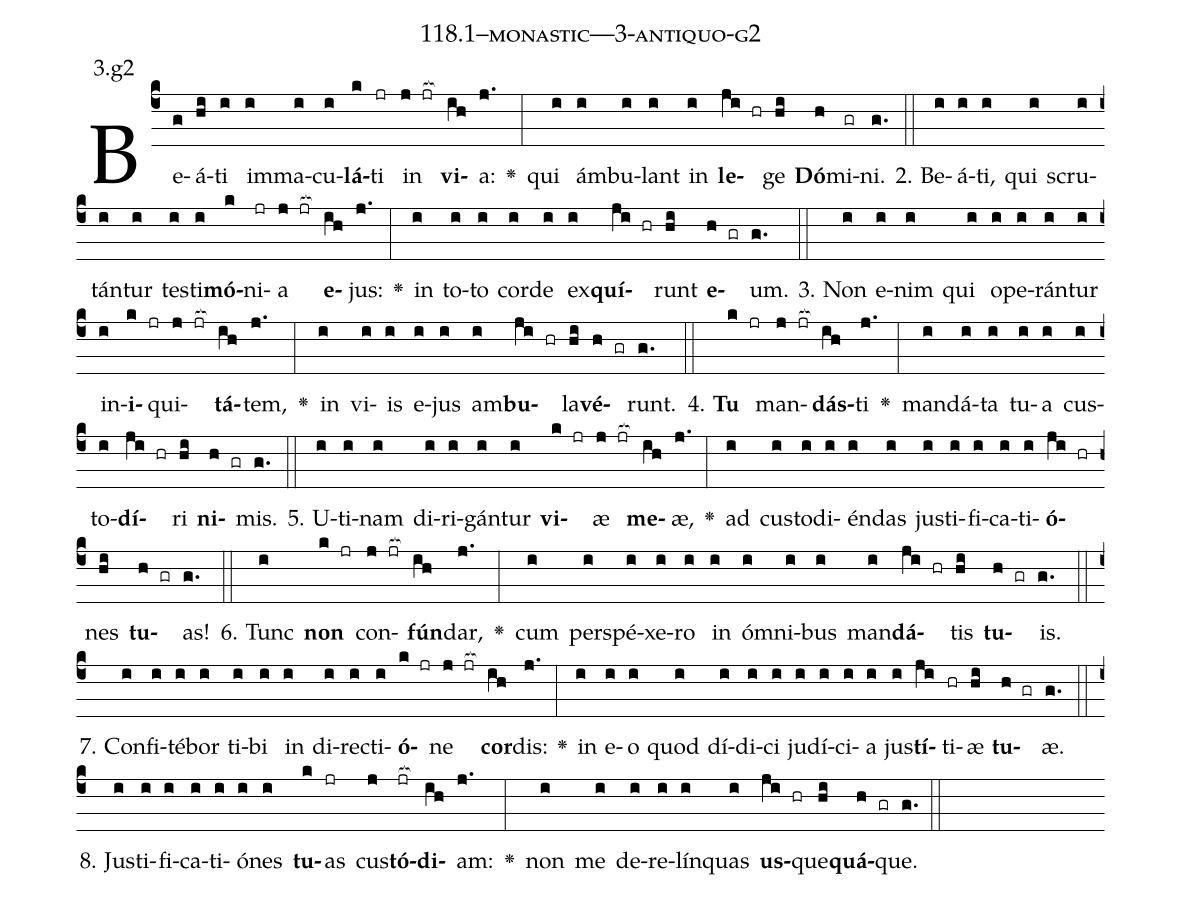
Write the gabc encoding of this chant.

name: 118.1--monastic---3-antiquo-g2;
annotation: 3.g2;
%%
(c4)Be(g)á(hi)ti(i) im(i)ma(i)cu(i)<b>lá</b>(k)ti(jr) in(j jr[ocb:1{]) <b>vi</b>(ih[ocb:0}])a:(j.) <v>\greheightstar</v>(:) qui(i) ám(i)bu(i)lant(i) in(i) <b>le</b>(ji hr)ge(hi) <b>Dó</b>(h)mi(gr)ni.(g.) (::)
2. Be(i)á(i)ti,(i) qui(i) scru(i)tán(i)tur(i) tes(i)ti(i)<b>mó</b>(k)ni(jr)a(j jr[ocb:1{]) <b>e</b>(ih[ocb:0}])jus:(j.) <v>\greheightstar</v>(:) in(i) to(i)to(i) cor(i)de(i) ex(i)<b>quí</b>(ji hr)runt(hi) <b>e</b>(h gr)um.(g.) (::)
3. Non(i) e(i)nim(i) qui(i) o(i)pe(i)rán(i)tur(i) in(i)<b>i</b>(k jr)qui(j jr[ocb:1{])<b>tá</b>(ih[ocb:0}])tem,(j.) <v>\greheightstar</v>(:) in(i) vi(i)is(i) e(i)jus(i) am(i)<b>bu</b>(ji hr)la(hi)<b>vé</b>(h gr)runt.(g.) (::)
4. <b>Tu</b>(k jr) man(j jr[ocb:1{])<b>dás</b>(ih[ocb:0}])ti(j.) <v>\greheightstar</v>(:) man(i)dá(i)ta(i) tu(i)a(i) cus(i)to(i)<b>dí</b>(ji hr)ri(hi) <b>ni</b>(h gr)mis.(g.) (::)
5. U(i)ti(i)nam(i) di(i)ri(i)gán(i)tur(i) <b>vi</b>(k jr)æ(j jr[ocb:1{]) <b>me</b>(ih[ocb:0}])æ,(j.) <v>\greheightstar</v>(:) ad(i) cus(i)to(i)di(i)én(i)das(i) jus(i)ti(i)fi(i)ca(i)ti(i)<b>ó</b>(ji hr)nes(hi) <b>tu</b>(h gr)as!(g.) (::)
6. Tunc(i) <b>non</b>(k jr) con(j jr[ocb:1{])<b>fún</b>(ih[ocb:0}])dar,(j.) <v>\greheightstar</v>(:) cum(i) per(i)spé(i)xe(i)ro(i) in(i) óm(i)ni(i)bus(i) man(i)<b>dá</b>(ji hr)tis(hi) <b>tu</b>(h gr)is.(g.) (::)
7. Con(i)fi(i)té(i)bor(i) ti(i)bi(i) in(i) di(i)rec(i)ti(i)<b>ó</b>(k jr)ne(j jr[ocb:1{]) <b>cor</b>(ih[ocb:0}])dis:(j.) <v>\greheightstar</v>(:) in(i) e(i)o(i) quod(i) dí(i)di(i)ci(i) ju(i)dí(i)ci(i)a(i) jus(i)<b>tí</b>(ji)ti(hr)æ(hi) <b>tu</b>(h gr)æ.(g.) (::)
8. Jus(i)ti(i)fi(i)ca(i)ti(i)ó(i)nes(i) <b>tu</b>(k)as(jr) cus(j)<b>tó</b>(jr[ocb:1{])<b>di</b>(ih[ocb:0}])am:(j.) <v>\greheightstar</v>(:) non(i) me(i) de(i)re(i)lín(i)quas(i) <b>us</b>(ji hr)que(hi)<b>quá</b>(h gr)que.(g.) (::)
